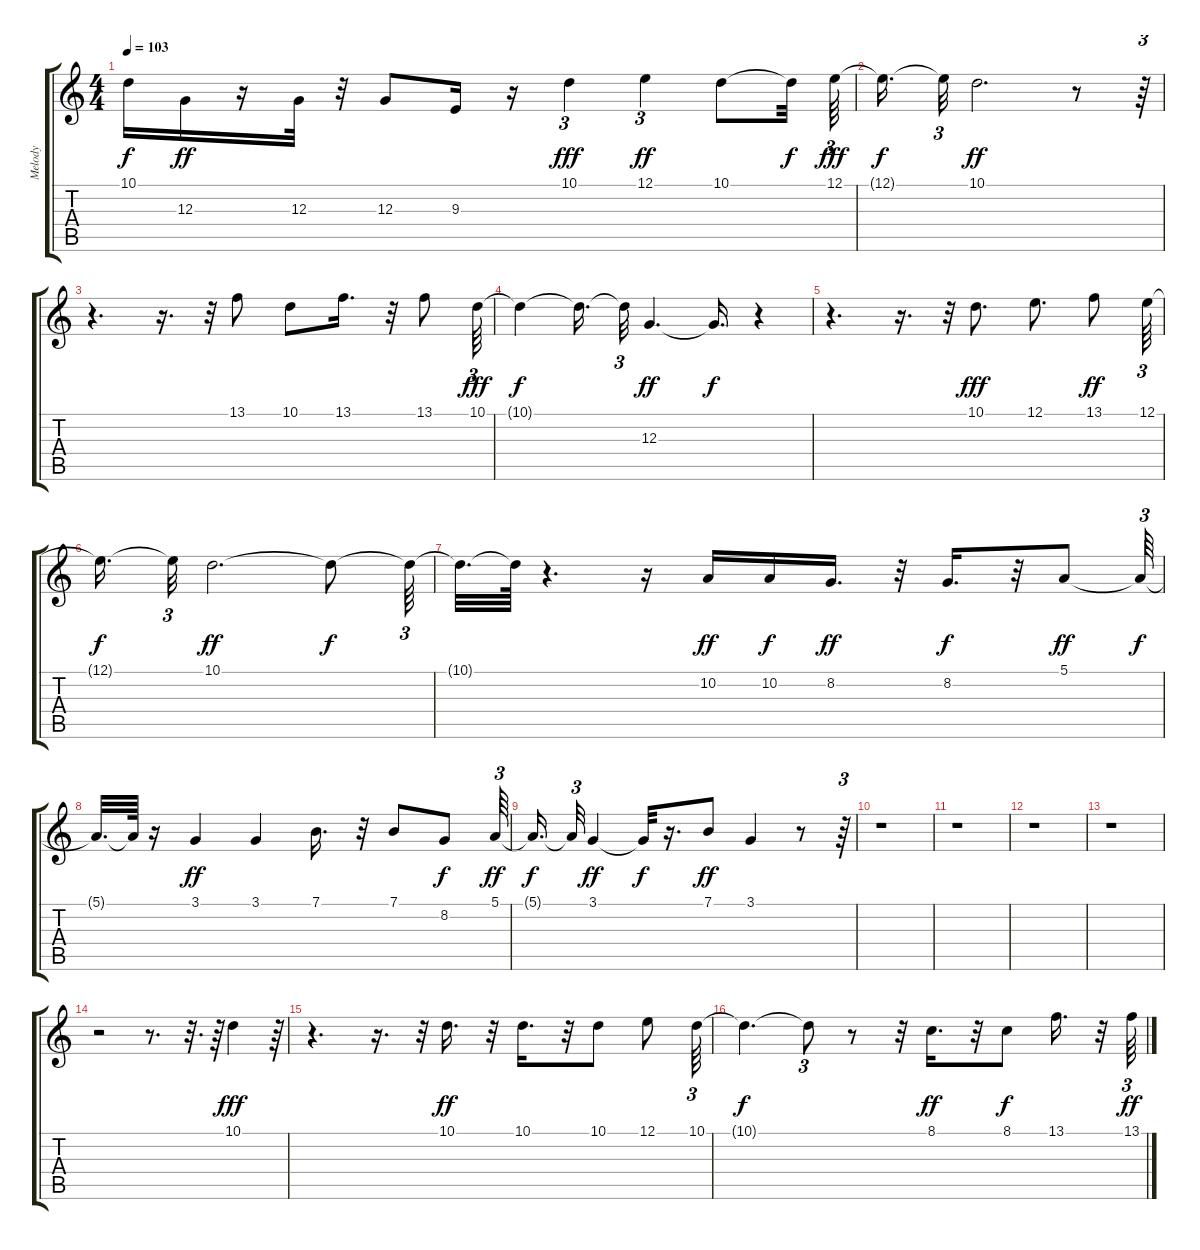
\track ("Melody" "Melody") {instrument lead6voice}
\staff {score tabs}
\tuning (E4 B3 G3 D3 A2 E2) {hide}
\ts (4 4)
\tempo 103
\clef g2
\ks c
10.1{t}.16{dy f} 12.3.16{dy ff} r.16 12.3.32 r.32 12.3.8 9.3.16 r.16 10.1.4{tu (3 2) dy fff} 12.1.4{tu (3 2) dy ff} 10.1.8 10.1{t}.32{dy f} 12.1.64{tu (3 2) dy fff} |
12.1{t}.16{d dy f} 12.1{t}.32{tu (3 2)} 10.1.2{d dy ff} r.8 r.64{tu (3 2)} |
r.4{d} r.16{d} r.32{tu (3 2)} 13.1.8 10.1.8 13.1.16{d} r.32 13.1.8 10.1.64{tu (3 2) dy fff} |
10.1{t}.4{dy f} 10.1{t}.16{d} 10.1{t}.32{tu (3 2)} 12.3.4{d dy ff} 12.3{t}.16{d dy f} r.4{tu (3 2)} |
r.4{d} r.16{d} r.32{tu (3 2)} 10.1.8{d dy fff} 12.1.8{d} 13.1.8{dy ff} 12.1.64{tu (3 2)} |
12.1{t}.16{d dy f} 12.1{t}.32{tu (3 2)} 10.1.2{d dy ff} 10.1{t}.8{dy f} 10.1{t}.64{tu (3 2)} |
10.1{t}.32{d} 10.1{t}.64 r.4{d} r.16 10.2.16{dy ff} 10.2.16{dy f} 8.2.16{d dy ff} r.32 8.2.16{d dy f} r.32 5.1.8{dy ff} 5.1{t}.64{tu (3 2) dy f} |
5.1{t}.32{d} 5.1{t}.64 r.16 3.1.4{dy ff} 3.1.4 7.1.16{d} r.32 7.1.8 8.2.8{dy f} 5.1.64{tu (3 2) dy ff} |
5.1{t}.16{d dy f} 5.1{t}.32{tu (3 2)} 3.1.4{dy ff} 3.1{t}.32{dy f} r.16{d} 7.1.8{dy ff} 3.1.4 r.8 r.64{tu (3 2)} |
r.1 |
r.1 |
r.1 |
r.1 |
r.2 r.8{d} r.32{d} r.64 10.1.4{dy fff} r.64{tu (3 2)} |
r.4{d} r.16{d} r.32{tu (3 2)} 10.1.16{d dy ff} r.32 10.1.16{d} r.32 10.1.8 12.1.8 10.1.64{tu (3 2)} |
10.1{t}.4{d dy f} 10.1{t}.8{tu (3 2)} r.8 r.32 8.1.16{d dy ff} r.32 8.1.8{dy f} 13.1.16{d} r.32 13.1.64{tu (3 2) dy ff}
